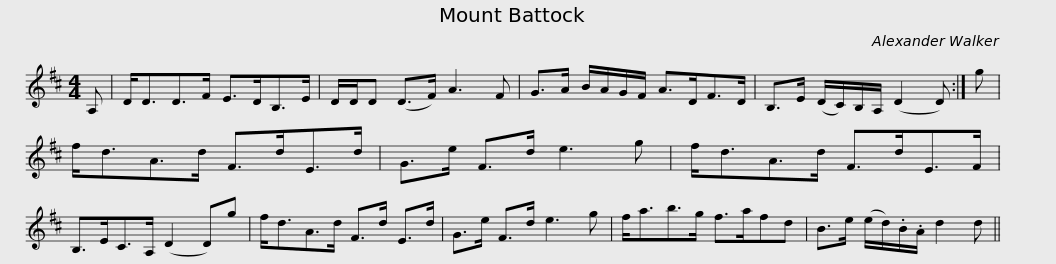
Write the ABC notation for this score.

X:1
L:1/8
M:4/4
I:linebreak $
K:D
V:1 treble
V:1
 A, | D<DD>F E>DB,>E | D/D/D (D>F) A3 F | G>A B/A/G/F/ A>DF>D | B,>E (D/C/)B,/A,/ (D2 D) :| %5
 g |$ f<dA>d F>dE>d | G>e F>d e3 g | f<dA>d F>dE>F | B,>EC>A, (D2 D)g | %10
 f<dA>d F>d E>d |$ G>e F>d e3 g | f<ab>g f>afd | B>e (e/d/).B/.A/ d2 d || %14
